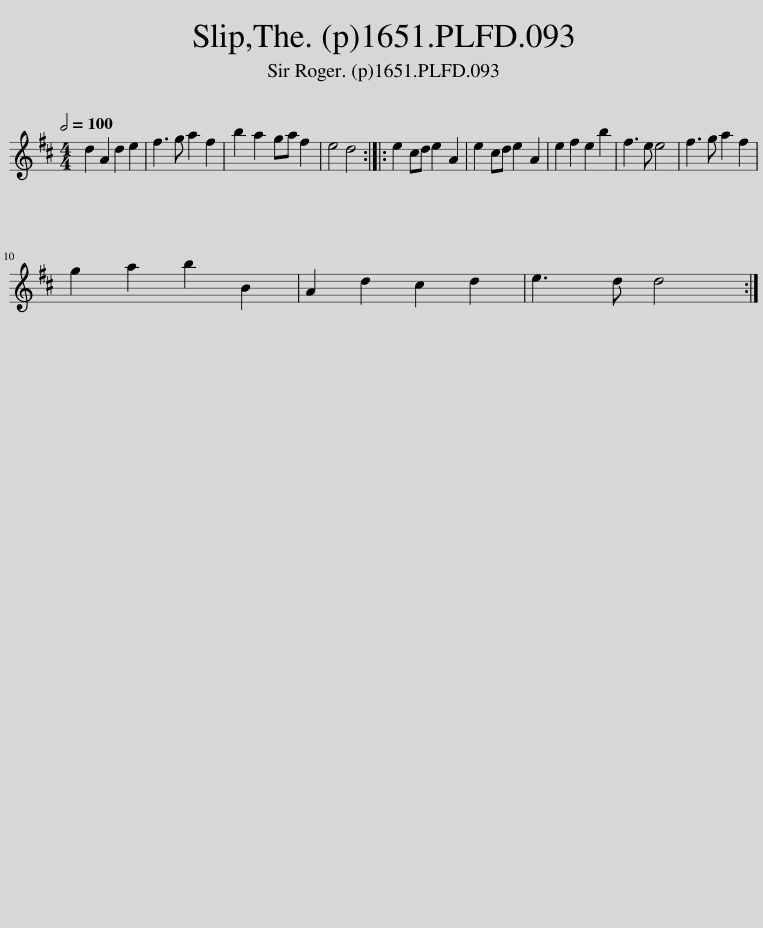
X:1
L:1/8
Q:1/2=100
M:4/4
I:linebreak $
K:D
V:1 treble
V:1
 d2 A2 d2 e2 | f3 g a2 f2 | b2 a2 ga f2 | e4 d4 :: e2 cd e2 A2 | %5
 e2 cd e2 A2 | e2 f2 e2 b2 | f3 e e4 | f3 g a2 f2 |$ g2 a2 b2 B2 | %10
 A2 d2 c2 d2 | e3 d d4 :| %12
